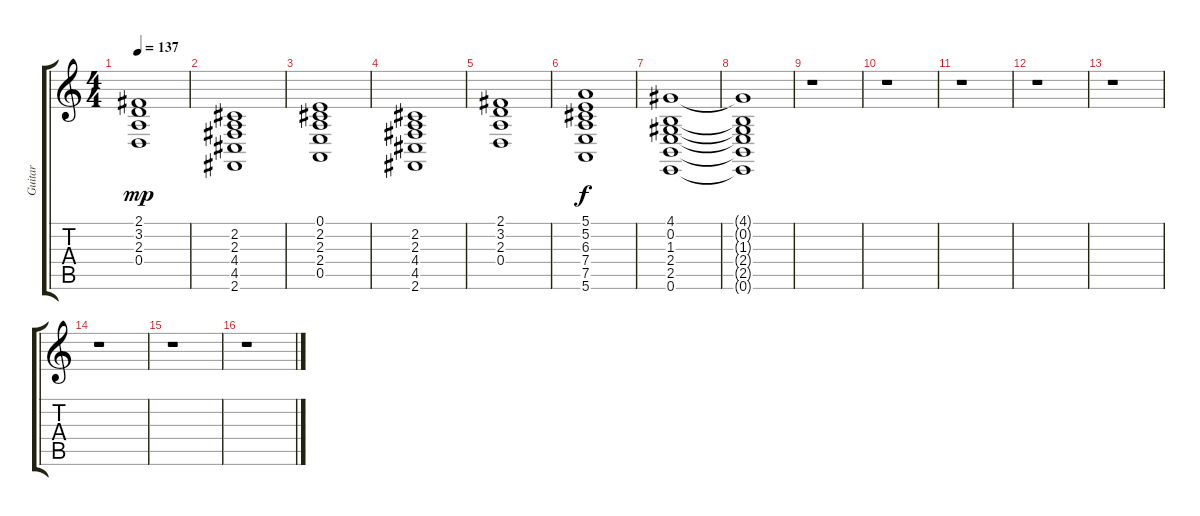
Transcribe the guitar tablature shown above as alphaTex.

\track ("Guitar" "Guitar") {instrument pad2warm}
\staff {score tabs}
\tuning (E4 B3 G3 D3 A2 E2) {hide}
\ts (4 4)
\tempo 137
\clef g2
\ks c
(2.1 3.2 2.3 0.4).1{dy mp} |
(2.2 2.3 4.4 4.5 2.6).1 |
(0.1 2.2 2.3 2.4 0.5).1 |
(2.2 2.3 4.4 4.5 2.6).1 |
(2.1 3.2 2.3 0.4).1 |
(5.1 5.2 6.3 7.4 7.5 5.6).1{dy f} |
(4.1 0.2 1.3 2.4 2.5 0.6).1 |
(4.1{t} 0.2{t} 1.3{t} 2.4{t} 2.5{t} 0.6{t}).1 |
r.1 |
r.1 |
r.1 |
r.1 |
r.1 |
r.1 |
r.1 |
r.1
